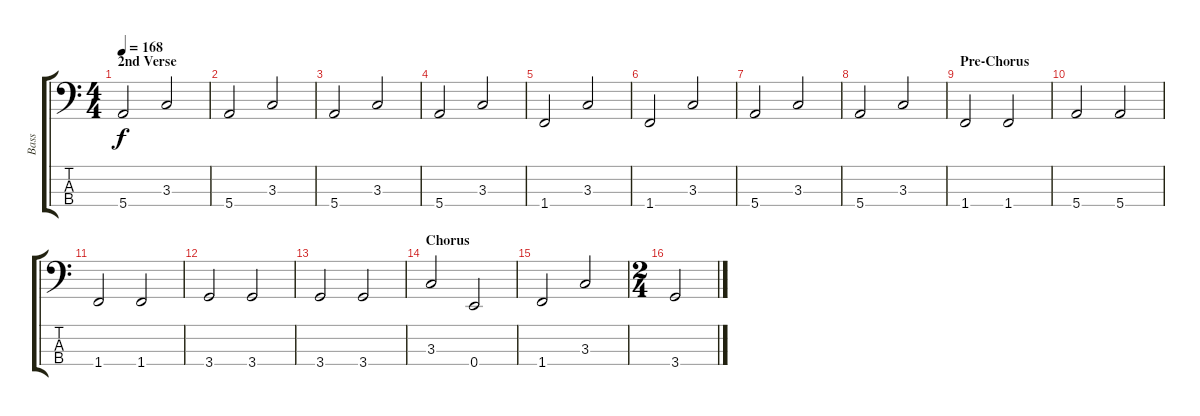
\track ("Bass" "Bass") {instrument electricbassfinger}
\staff {score tabs}
\tuning (G2 D2 A1 E1) {hide}
\ts (4 4)
\section ("" "2nd Verse")
\tempo 168
\clef f4
\ks c
5.4.2{dy f} 3.3.2 |
5.4.2 3.3.2 |
5.4.2 3.3.2 |
5.4.2 3.3.2 |
1.4.2 3.3.2 |
1.4.2 3.3.2 |
5.4.2 3.3.2 |
5.4.2 3.3.2 |
\section ("" "Pre-Chorus")
1.4.2 1.4.2 |
5.4.2 5.4.2 |
1.4.2 1.4.2 |
3.4.2 3.4.2 |
3.4.2 3.4.2 |
\section ("" "Chorus")
3.3.2 0.4.2 |
1.4.2 3.3.2 |
\ts (2 4)
3.4.2
